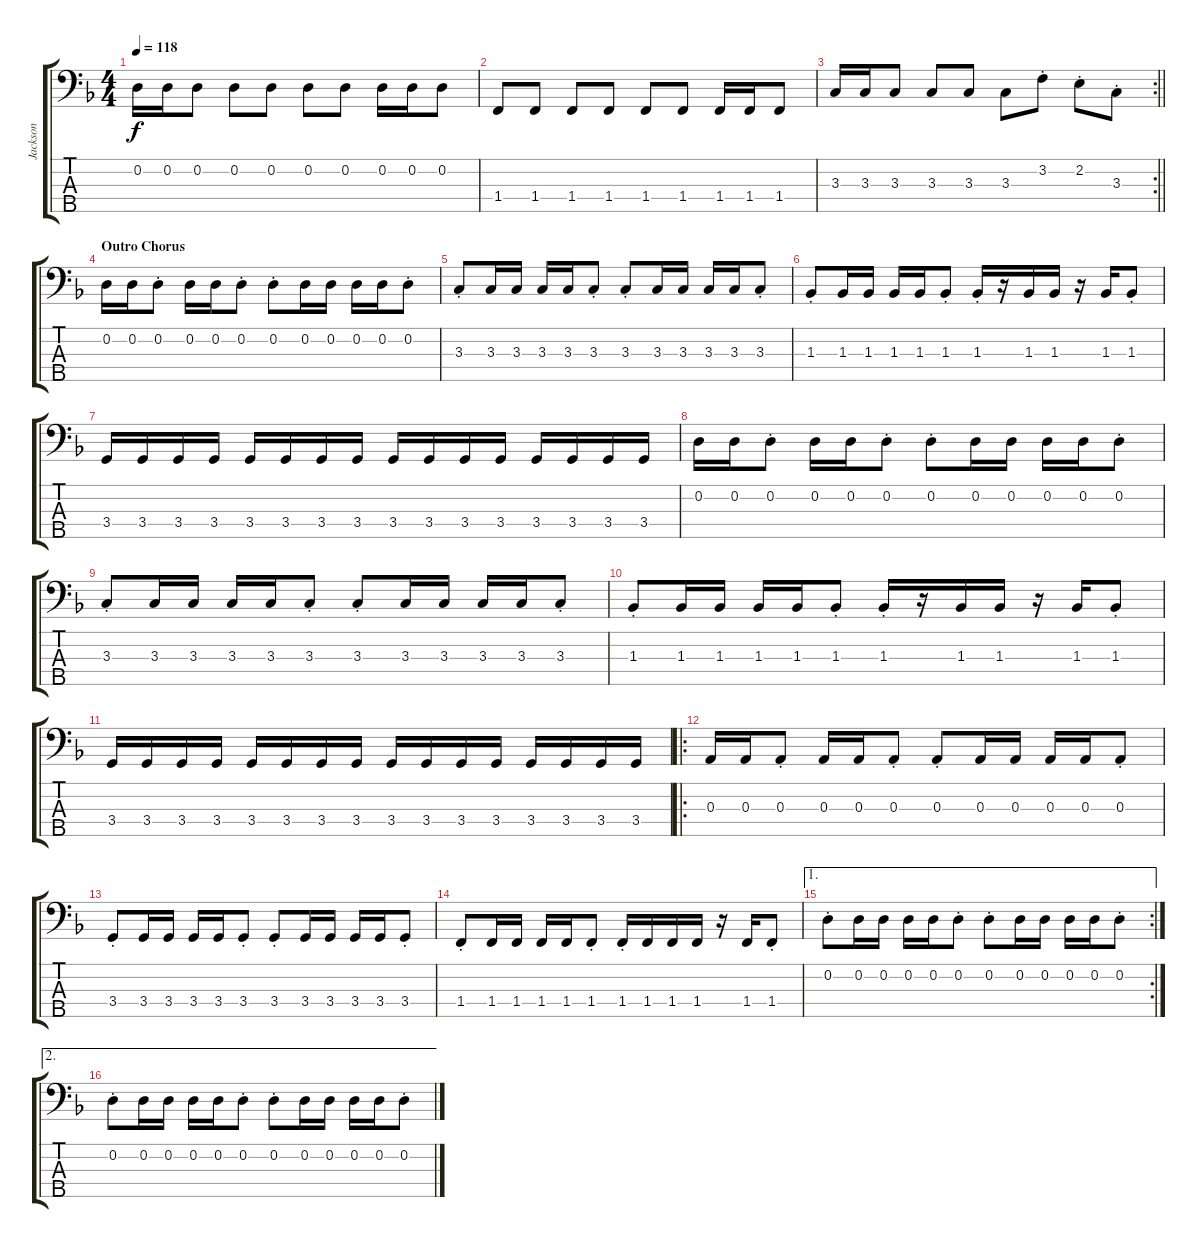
\track ("Jackson" "Jackson") {instrument electricbassfinger}
\staff {score tabs}
\tuning (G2 D2 A1 E1 B0) {hide}
\ts (4 4)
\tempo 118
\clef f4
\ks f
0.2.16{dy f} 0.2.16 0.2.8 0.2.8 0.2.8 0.2.8 0.2.8 0.2.16 0.2.16 0.2.8 |
1.4.8 1.4.8 1.4.8 1.4.8 1.4.8 1.4.8 1.4.16 1.4.16 1.4.8 |
\rc 2
\barLineRight lightlight
3.3.16 3.3.16 3.3.8 3.3.8 3.3.8 3.3.8 3.2{st}.8 2.2{st}.8 3.3{st}.8 |
\section ("" "Outro Chorus")
0.2.16 0.2.16 0.2{st}.8 0.2.16 0.2.16 0.2{st}.8 0.2{st}.8 0.2.16 0.2.16 0.2.16 0.2.16 0.2{st}.8 |
3.3{st}.8 3.3.16 3.3.16 3.3.16 3.3.16 3.3{st}.8 3.3{st}.8 3.3.16 3.3.16 3.3.16 3.3.16 3.3{st}.8 |
1.3{st}.8 1.3.16 1.3.16 1.3.16 1.3.16 1.3{st}.8 1.3{st}.16 r.16 1.3.16 1.3.16 r.16 1.3.16 1.3{st}.8 |
3.4.16 3.4.16 3.4.16 3.4.16 3.4.16 3.4.16 3.4.16 3.4.16 3.4.16 3.4.16 3.4.16 3.4.16 3.4.16 3.4.16 3.4.16 3.4.16 |
0.2.16 0.2.16 0.2{st}.8 0.2.16 0.2.16 0.2{st}.8 0.2{st}.8 0.2.16 0.2.16 0.2.16 0.2.16 0.2{st}.8 |
3.3{st}.8 3.3.16 3.3.16 3.3.16 3.3.16 3.3{st}.8 3.3{st}.8 3.3.16 3.3.16 3.3.16 3.3.16 3.3{st}.8 |
1.3{st}.8 1.3.16 1.3.16 1.3.16 1.3.16 1.3{st}.8 1.3{st}.16 r.16 1.3.16 1.3.16 r.16 1.3.16 1.3{st}.8 |
3.4.16 3.4.16 3.4.16 3.4.16 3.4.16 3.4.16 3.4.16 3.4.16 3.4.16 3.4.16 3.4.16 3.4.16 3.4.16 3.4.16 3.4.16 3.4.16 |
\ro
0.3.16 0.3.16 0.3{st}.8 0.3.16 0.3.16 0.3{st}.8 0.3{st}.8 0.3.16 0.3.16 0.3.16 0.3.16 0.3{st}.8 |
3.4{st}.8 3.4.16 3.4.16 3.4.16 3.4.16 3.4{st}.8 3.4{st}.8 3.4.16 3.4.16 3.4.16 3.4.16 3.4{st}.8 |
1.4{st}.8 1.4.16 1.4.16 1.4.16 1.4.16 1.4{st}.8 1.4{st}.16 1.4.16 1.4.16 1.4.16 r.16 1.4.16 1.4{st}.8 |
\ae 1
\rc 2
0.2{st}.8 0.2.16 0.2.16 0.2.16 0.2.16 0.2{st}.8 0.2{st}.8 0.2.16 0.2.16 0.2.16 0.2.16 0.2{st}.8 |
\ae 2
0.2{st}.8 0.2.16 0.2.16 0.2.16 0.2.16 0.2{st}.8 0.2{st}.8 0.2.16 0.2.16 0.2.16 0.2.16 0.2{st}.8
